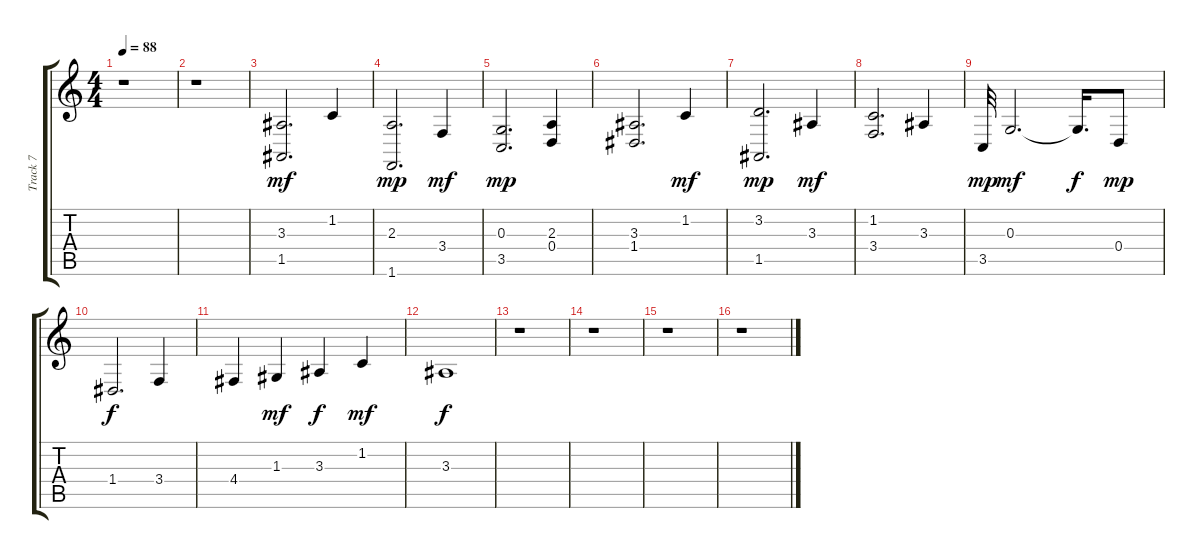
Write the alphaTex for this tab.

\track ("Track 7" "Track 7") {instrument stringensemble2}
\staff {score tabs}
\tuning (E4 B3 G3 D3 A2 E2) {hide}
\ts (4 4)
\tempo 88
\clef g2
\ks c
r.1{dy mf} |
r.1 |
(3.3 1.5).2{d} 1.2.4 |
(2.3 1.6).2{d dy mp} 3.4.4{dy mf} |
(0.3 3.5).2{d dy mp} (2.3 0.4).4 |
(3.3 1.4).2{d} 1.2.4{dy mf} |
(3.2 1.5).2{d dy mp} 3.3.4{dy mf} |
(1.2 3.4).2{d} 3.3.4 |
3.5.32{dy mp} 0.3.2{d dy mf} 0.3{t}.16{d dy f} 0.4.8{dy mp} |
1.4.2{d dy f} 3.4.4 |
4.4.4 1.3.4{dy mf} 3.3.4{dy f} 1.2.4{dy mf} |
3.3.1{dy f} |
r.1 |
r.1 |
r.1 |
r.1
